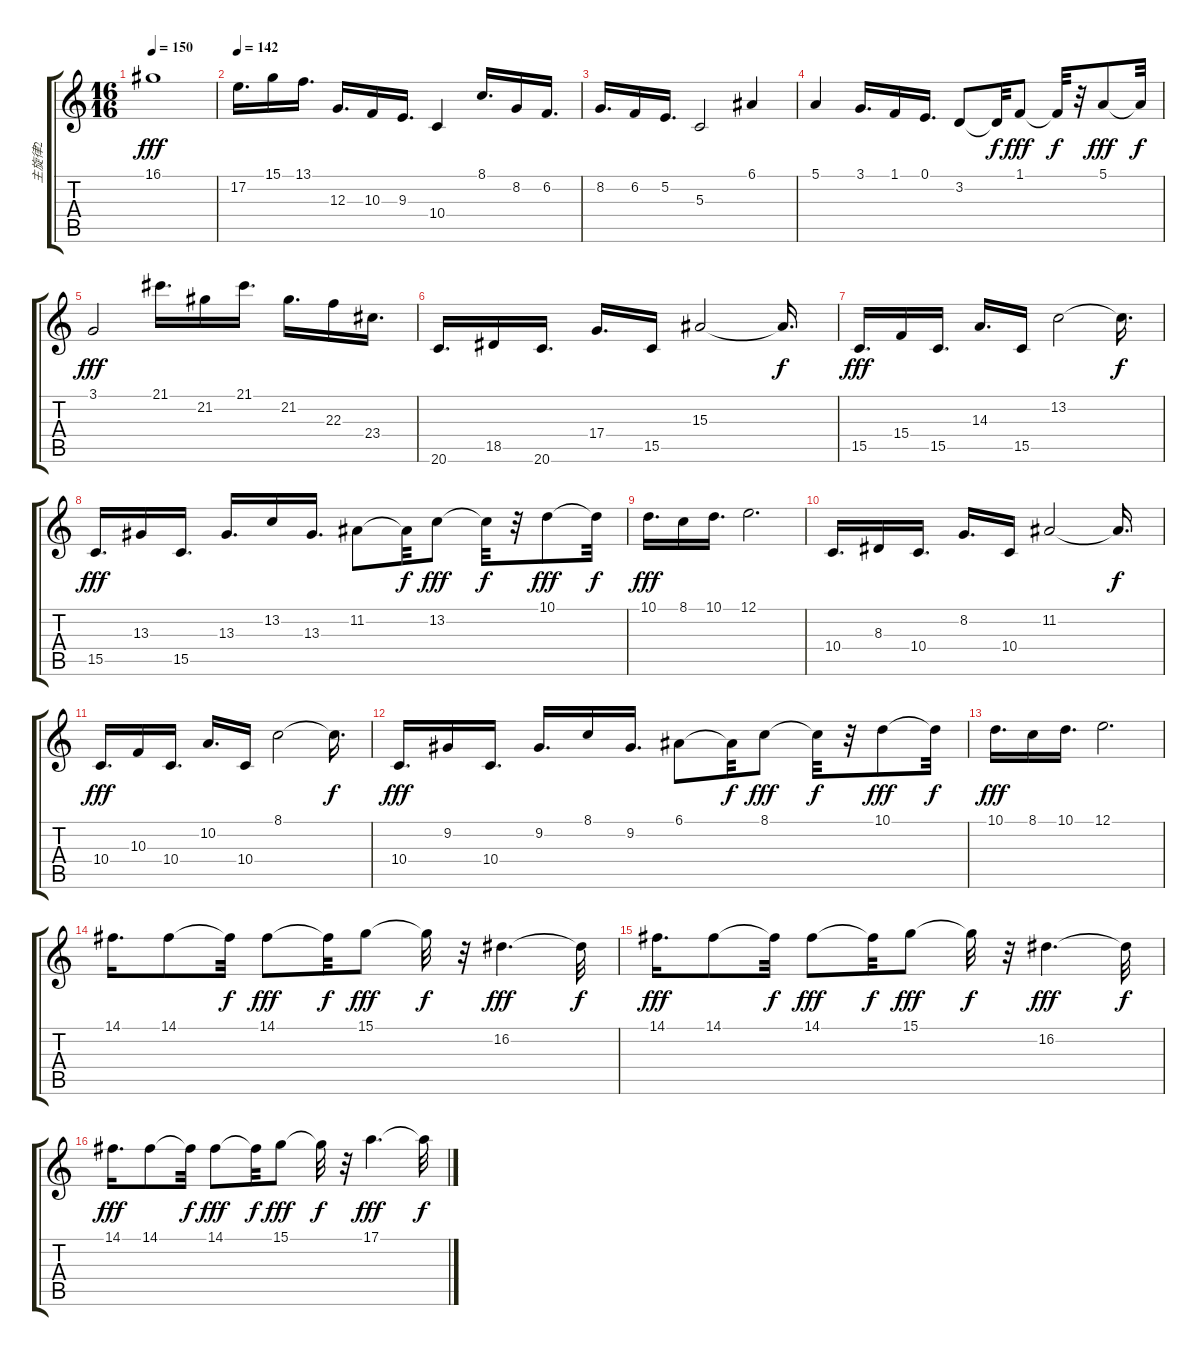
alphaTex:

\track ("主旋律2" "主旋律2") {instrument stringensemble1}
\staff {score tabs}
\tuning (E4 B3 G3 D3 A2 E2) {hide}
\ts (16 16)
\tempo 150
\clef g2
\ks c
16.1.1{dy fff} |
\tempo 142
17.2.16{d} 15.1.16 13.1.16{d} 12.3.16{d} 10.3.16 9.3.16{d} 10.4.4 8.1.16{d} 8.2.16 6.2.16{d} |
8.2.16{d} 6.2.16 5.2.16{d} 5.3.2 6.1.4 |
5.1.4 3.1.16{d} 1.1.16 0.1.16{d} 3.2.8 3.2{t}.32{dy f} 1.1.8{dy fff} 1.1{t}.32{dy f} r.32 5.1.8{dy fff} 5.1{t}.32{dy f} |
3.1.2{dy fff} 21.1.16{d} 21.2.16 21.1.16{d} 21.2.16{d} 22.3.16 23.4.16{d} |
20.6.16{d} 18.5.16 20.6.16{d} 17.4.16{d} 15.5.16 15.3.2 15.3{t}.16{d dy f} |
15.5.16{d dy fff} 15.4.16 15.5.16{d} 14.3.16{d} 15.5.16 13.2.2 13.2{t}.16{d dy f} |
15.5.16{d dy fff} 13.3.16 15.5.16{d} 13.3.16{d} 13.2.16 13.3.16{d} 11.2.8 11.2{t}.32{dy f} 13.2.8{dy fff} 13.2{t}.32{dy f} r.32 10.1.8{dy fff} 10.1{t}.32{dy f} |
10.1.16{d dy fff} 8.1.16 10.1.16{d} 12.1.2{d} |
10.4.16{d} 8.3.16 10.4.16{d} 8.2.16{d} 10.4.16 11.2.2 11.2{t}.16{d dy f} |
10.4.16{d dy fff} 10.3.16 10.4.16{d} 10.2.16{d} 10.4.16 8.1.2 8.1{t}.16{d dy f} |
10.4.16{d dy fff} 9.2.16 10.4.16{d} 9.2.16{d} 8.1.16 9.2.16{d} 6.1.8 6.1{t}.32{dy f} 8.1.8{dy fff} 8.1{t}.32{dy f} r.32 10.1.8{dy fff} 10.1{t}.32{dy f} |
10.1.16{d dy fff} 8.1.16 10.1.16{d} 12.1.2{d} |
14.1.16{d} 14.1.8 14.1{t}.32{dy f} 14.1.8{dy fff} 14.1{t}.32{dy f} 15.1.8{dy fff} 15.1{t}.32{dy f} r.32 16.2.4{d dy fff} 16.2{t}.32{dy f} |
14.1.16{d dy fff} 14.1.8 14.1{t}.32{dy f} 14.1.8{dy fff} 14.1{t}.32{dy f} 15.1.8{dy fff} 15.1{t}.32{dy f} r.32 16.2.4{d dy fff} 16.2{t}.32{dy f} |
14.1.16{d dy fff} 14.1.8 14.1{t}.32{dy f} 14.1.8{dy fff} 14.1{t}.32{dy f} 15.1.8{dy fff} 15.1{t}.32{dy f} r.32 17.1.4{d dy fff} 17.1{t}.32{dy f}
